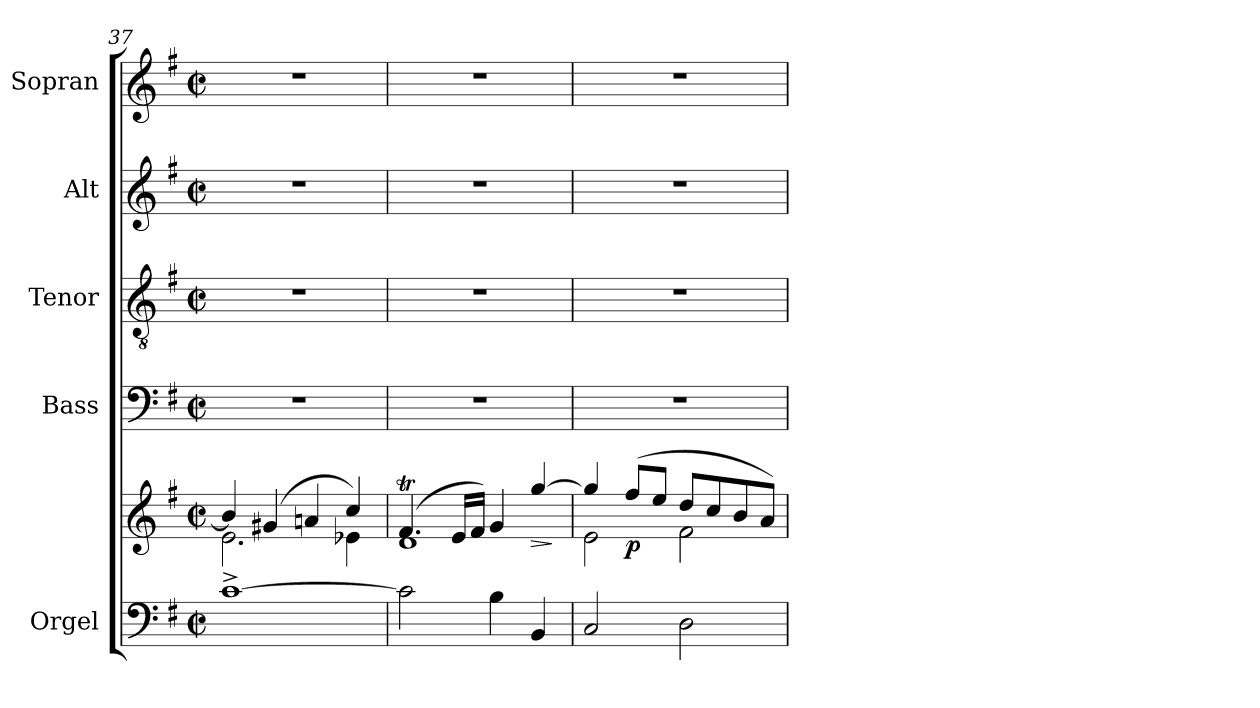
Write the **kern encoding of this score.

**kern	**kern	**dynam	**kern	**kern	**kern	**kern
*part5	*part5	*part5	*part4	*part3	*part2	*part1
*staff6	*staff5	*staff5/6	*staff4	*staff3	*staff2	*staff1
*I"Orgel	*	*	*I"Bass	*I"Tenor	*I"Alt	*I"Sopran
*I'Org.	*	*	*I'B.	*I'T.	*I'A.	*I'S.
*clefF4	*clefG2	*	*clefF4	*clefGv2	*clefG2	*clefG2
*k[f#]	*k[f#]	*	*k[f#]	*k[f#]	*k[f#]	*k[f#]
*G:	*G:	*	*G:	*G:	*G:	*G:
*M2/2	*M2/2	*	*M2/2	*M2/2	*M2/2	*M2/2
*met(c|)	*met(c|)	*	*met(c|)	*met(c|)	*met(c|)	*met(c|)
=37	=37	=37	=37	=37	=37	=37
*	*^	*	*	*	*	*
[1c^>	4b/]	2.e\	.	1r	1r	1r	1r
.	(4g#X/	.	.	.	.	.	.
.	4an/	.	.	.	.	.	.
.	4cc/)	4e-X\	.	.	.	.	.
=38	=38	=38	=38	=38	=38	=38	=38
2c\]	(4.f#t/	1d	.	1r	1r	1r	1r
.	16e/LL	.	.	.	.	.	.
.	16f#/JJ)	.	.	.	.	.	.
4B\	4g/	.	.	.	.	.	.
!	!	!	!LO:HP:b	!	!	!	!
4BB/	[>4gg/	.	>	.	.	.	.
*	*v	*v	*	*	*	*	*
.	.	]	.	.	.	.
!!LO:PB:g=z
=39	=39	=39	=39	=39	=39	=39
*	*^	*	*	*	*	*
2C/	4gg/]	2e\	.	1r	1r	1r	1r
!	!	!	!LO:DY:b	!	!	!	!
.	(>8ff#/L	.	p	.	.	.	.
.	8ee/J	.	.	.	.	.	.
2D\	8dd/L	2f#\	.	.	.	.	.
.	8cc/	.	.	.	.	.	.
.	8b/	.	.	.	.	.	.
.	8a/J)	.	.	.	.	.	.
*	*v	*v	*	*	*	*	*
=	=	=	=	=	=	=
*-	*-	*-	*-	*-	*-	*-
